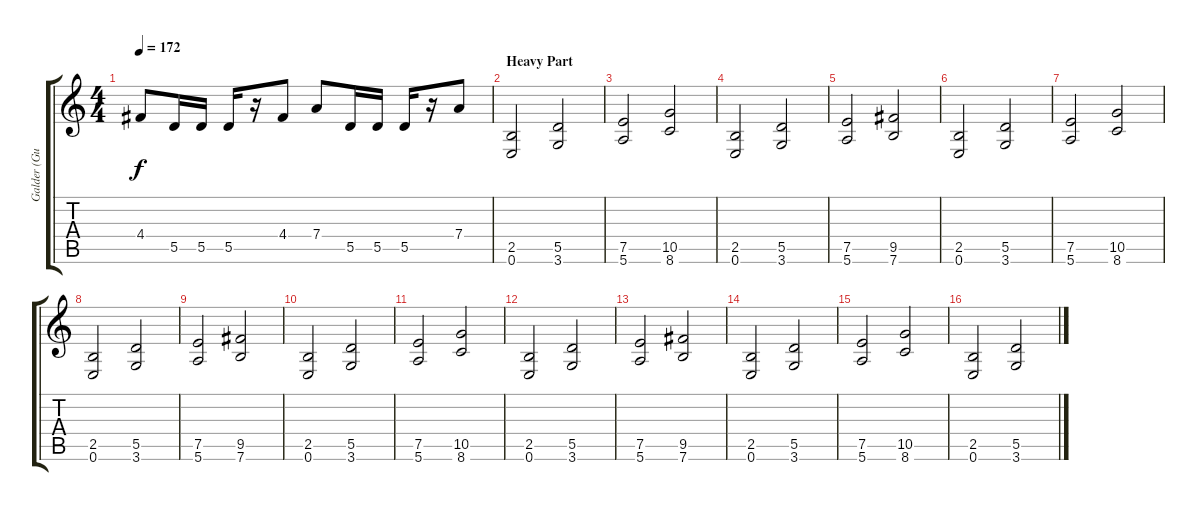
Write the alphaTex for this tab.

\track ("Galder (Guitar2) Solo" "Galder (Gu") {instrument distortionguitar}
\staff {score tabs}
\tuning (E4 B3 G3 D3 A2 E2) {hide}
\ts (4 4)
\tempo 172
\clef g2
\ks c
4.4.8{dy f} 5.5.16 5.5.16 5.5.16 r.16 4.4.8 7.4.8 5.5.16 5.5.16 5.5.16 r.16 7.4.8 |
\section ("" "Heavy Part")
(2.5 0.6).2 (5.5 3.6).2 |
(7.5 5.6).2 (10.5 8.6).2 |
(2.5 0.6).2 (5.5 3.6).2 |
(7.5 5.6).2 (9.5 7.6).2 |
(2.5 0.6).2 (5.5 3.6).2 |
(7.5 5.6).2 (10.5 8.6).2 |
(2.5 0.6).2 (5.5 3.6).2 |
(7.5 5.6).2 (9.5 7.6).2 |
(2.5 0.6).2 (5.5 3.6).2 |
(7.5 5.6).2 (10.5 8.6).2 |
(2.5 0.6).2 (5.5 3.6).2 |
(7.5 5.6).2 (9.5 7.6).2 |
(2.5 0.6).2 (5.5 3.6).2 |
(7.5 5.6).2 (10.5 8.6).2 |
(2.5 0.6).2 (5.5 3.6).2
